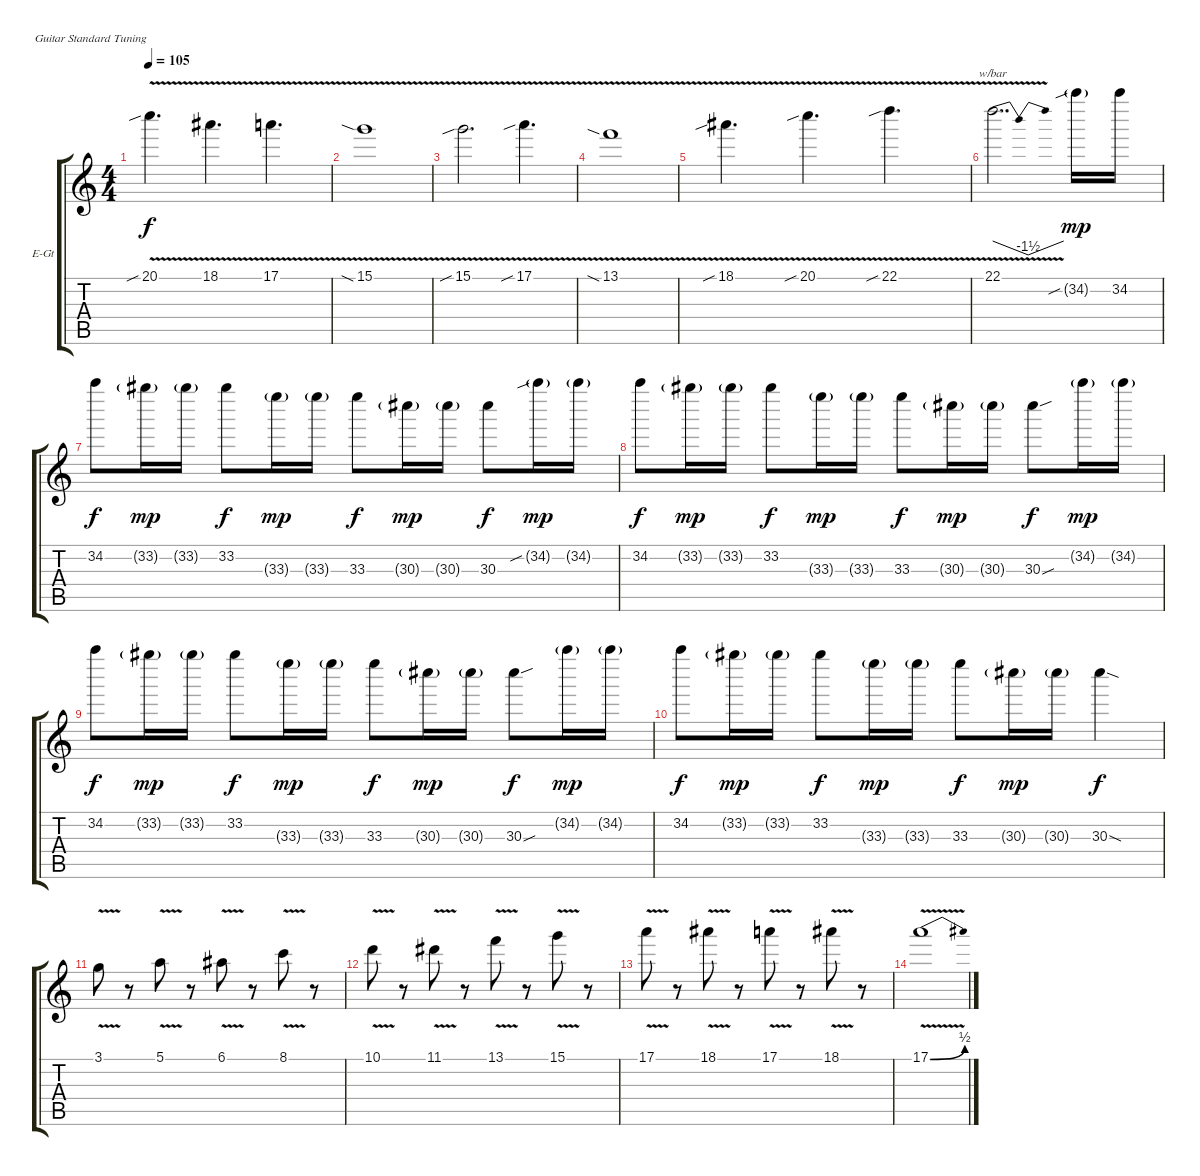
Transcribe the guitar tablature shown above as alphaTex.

\defaultSystemsLayout 4
\bracketExtendMode groupsimilarinstruments
\firstSystemTrackNameOrientation horizontal
\otherSystemsTrackNameOrientation horizontal
\track ("Electric Guitar" "E-Gt") {instrument overdrivenguitar}
\staff {score tabs}
\tuning (E4 B3 G3 D3 A2 E2)
\ts (4 4)
\tempo 105
\clef g2
\ks c
20.1{v sib}.4{d dy f} 18.1{v}.4{d} 17.1{v}.4{d} |
15.1{v sia}.1 |
15.1{v sib}.2{d} 17.1{v sib}.4{d} |
13.1{v sia}.1 |
18.1{v sib}.4{d} 20.1{v sib}.4{d} 22.1{v sib}.4{d} |
22.1{v}.2{dd tbe (dip default 0.6 0 1.7999999999999998 -6 6 0)} 34.2{sib g}.16{dy mp} 34.2.16 |
34.2.8{dy f} 33.2{g}.16{dy mp} 33.2{g}.16 33.2.8{dy f} 33.3{g}.16{dy mp} 33.3{g}.16 33.3.8{dy f} 30.3{g}.16{dy mp} 30.3{g}.16 30.3.8{dy f} 34.2{sib g}.16{dy mp} 34.2{g}.16 |
34.2.8{dy f} 33.2{g}.16{dy mp} 33.2{g}.16 33.2.8{dy f} 33.3{g}.16{dy mp} 33.3{g}.16 33.3.8{dy f} 30.3{g}.16{dy mp} 30.3{g}.16 30.3{sou}.8{dy f} 34.2{g}.16{dy mp} 34.2{g}.16 |
34.2.8{dy f} 33.2{g}.16{dy mp} 33.2{g}.16 33.2.8{dy f} 33.3{g}.16{dy mp} 33.3{g}.16 33.3.8{dy f} 30.3{g}.16{dy mp} 30.3{g}.16 30.3{sou}.8{dy f} 34.2{g}.16{dy mp} 34.2{g}.16 |
34.2.8{dy f} 33.2{g}.16{dy mp} 33.2{g}.16 33.2.8{dy f} 33.3{g}.16{dy mp} 33.3{g}.16 33.3.8{dy f} 30.3{g}.16{dy mp} 30.3{g}.16 30.3{sod}.4{dy f} |
3.1{v}.8 r.8 5.1{v}.8 r.8 6.1{v}.8 r.8 8.1{v}.8 r.8 |
10.1{v}.8 r.8 11.1{v}.8 r.8 13.1{v}.8 r.8 15.1{v}.8 r.8 |
17.1{v}.8 r.8 18.1{v}.8 r.8 17.1{v}.8 r.8 18.1{v}.8 r.8 |
17.1{be (bend 0 0 15 2) v}.1
